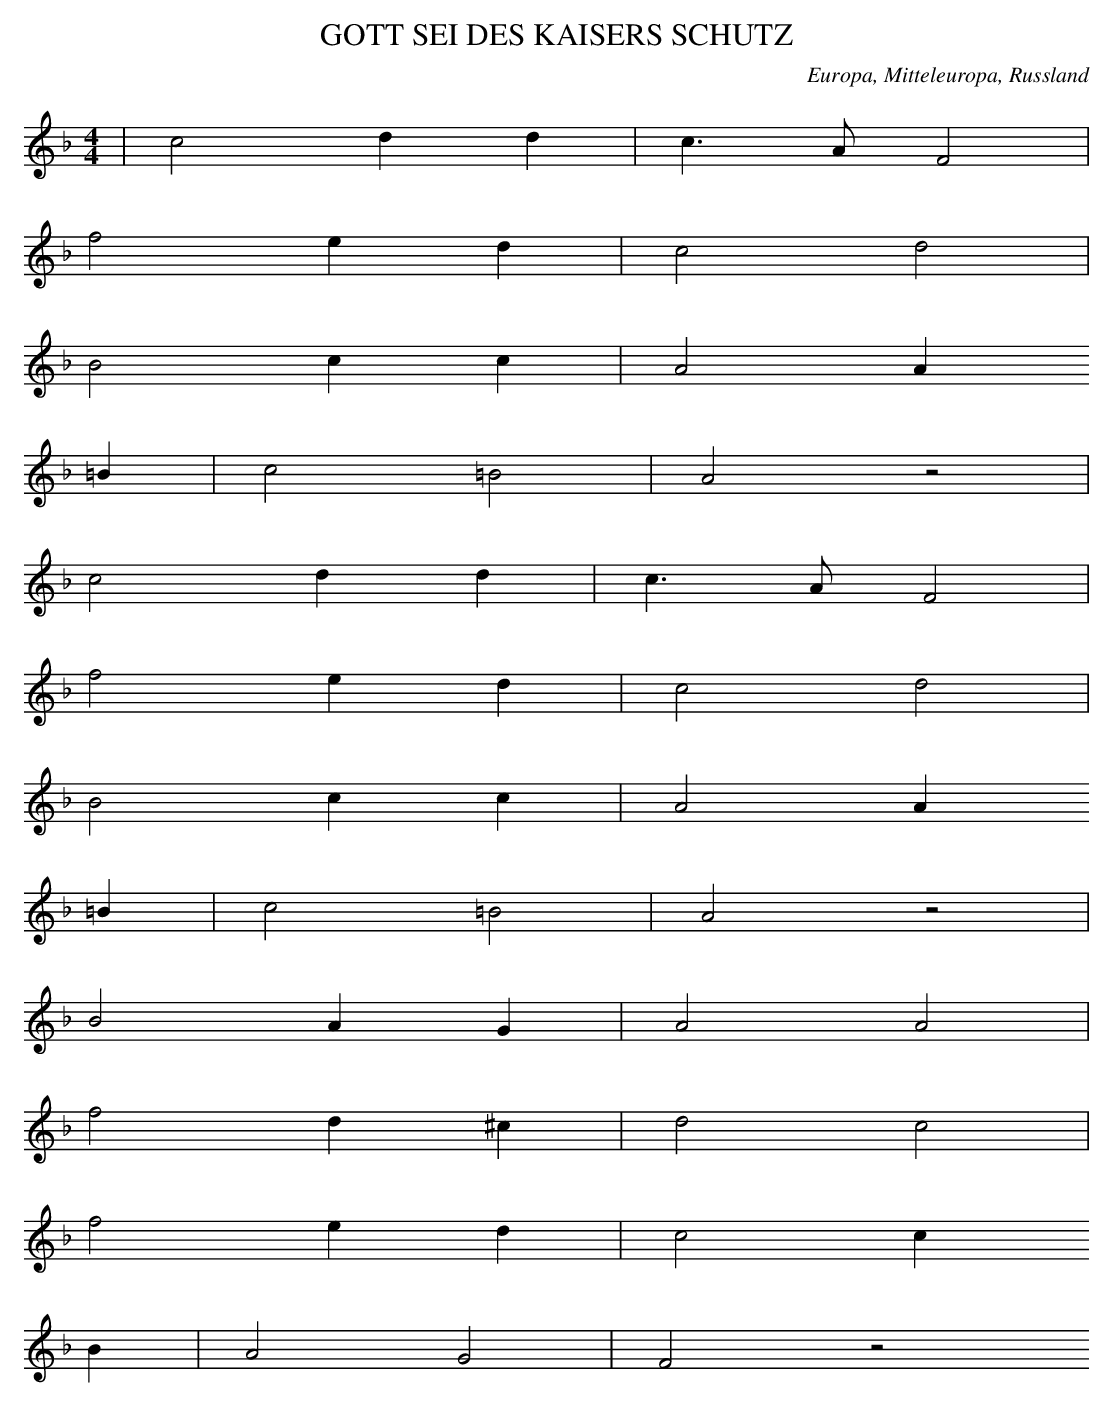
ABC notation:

X:1
T: GOTT SEI DES KAISERS SCHUTZ
O: Europa, Mitteleuropa, Russland
M: 4/4
L: 1/8
K: F
 | c4d2d2 | c3AF4 |
f4e2d2 | c4d4 |
B4c2c2 | A4A2
=B2 | c4=B4 | A4z4 |
c4d2d2 | c3AF4 |
f4e2d2 | c4d4 |
B4c2c2 | A4A2
=B2 | c4=B4 | A4z4 |
B4A2G2 | A4A4 |
f4d2^c2 | d4c4 |
f4e2d2 | c4c2
B2 | A4G4 | F4z4
